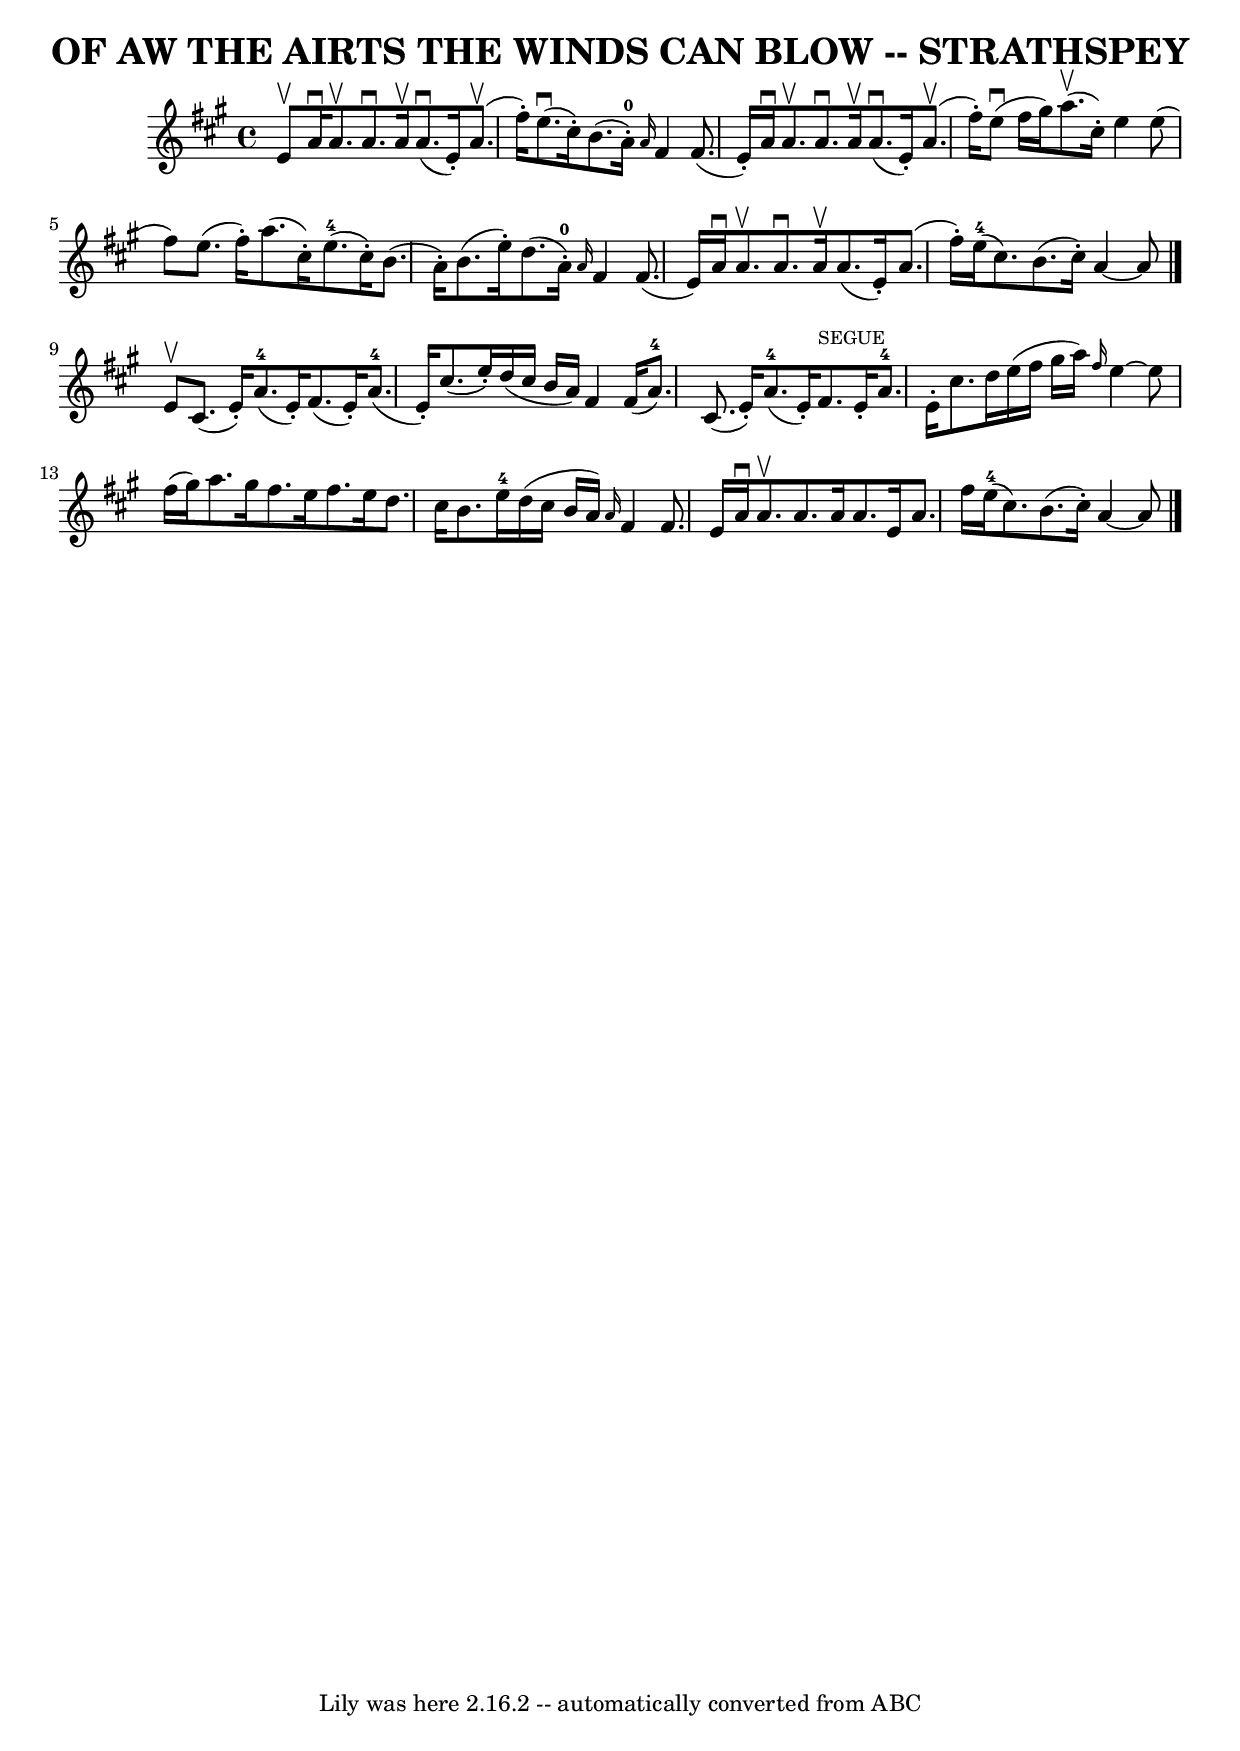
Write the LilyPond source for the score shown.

\version "2.7.40"
\include "Mammoth.ily"
\header {
	%% book = "Ryan's Mammoth Collection of Fiddle Tunes"
	composer = ""
	crossRefNumber = "1"
	footnotes = "\\\\\"4\" fingering on {A}F4 grace notes omitted because several ABC programs complain."
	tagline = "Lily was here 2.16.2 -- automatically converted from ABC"
	title = "OF AW THE AIRTS THE WINDS CAN BLOW -- STRATHSPEY"
}
voicedefault =  {


 \override Staff.TimeSignature #'style = #'C
 \time 4/4 \key a \major e'8^\upbow   |
 a'16^\downbow a'8. 
^\upbow a'8.^\downbow a'16^\upbow a'8. (^\downbow e'16 -.)     
a'8. (^\upbow fis''16 -.)   |
 e''8. (^\downbow cis''16 -.)   
b'8. (a'16-0-.) \grace { a'16  } fis'4 fis'8. (e'16 -.)  
 |
 a'16^\downbow a'8.^\upbow a'8.^\downbow a'16^\upbow     
a'8. (^\downbow e'16 -.) a'8. (^\upbow fis''16 -.)   |
     
e''8 (^\downbow fis''16 gis''16) a''8. (^\upbow cis''16 -.)   
e''4 e''8 (fis''8)   |
 e''8. (fis''16 -.) a''8. (
cis''16 -.) e''8.-4(cis''16 -.) b'8. (a'16 -.)   |
  
 b'8. (e''16 -.) d''8. (a'16-0-.) \grace { a'16  } fis'4    
fis'8. (e'16)   |
 a'16^\downbow a'8.^\upbow a'8. 
^\downbow a'16^\upbow a'8. (e'16 -.) a'8. (fis''16 -.)   
|
 e''16-4(cis''8.) b'8. (cis''16 -.) a'4   ~    
a'8    \bar "|." e'8^\upbow   |
 cis'8. (e'16 -.) a'8. 
-4(e'16 -.) fis'8. (e'16 -.) a'8.-4(e'16 -.)   
|
 cis''8. (e''16 -.) d''16 (cis''16 b'16 a'16)   
fis'4 fis'16 (a'8.-4)   |
 cis'8. (e'16 -.) a'8. 
-4(e'16 -.) fis'8.^\segue e'16 -. a'8.-4 e'16 -.   
|
 cis''8. d''16 e''16 (fis''16 gis''16 a''16) 
\grace { fis''16  } e''4   ~ e''8 fis''16 (gis''16)   |
 
 a''8. gis''16 fis''8. e''16 fis''8. e''16 d''8.    
cis''16    |
 b'8. e''16-4 d''16 (cis''16 b'16 a'16  
-) \grace { a'16  } fis'4 fis'8. e'16    |
 a'16^\downbow 
 a'8.^\upbow a'8. a'16 a'8. e'16 a'8. fis''16    |
    
 e''16-4(cis''8.) b'8. (cis''16 -.) a'4   ~ a'8    
\bar "|."   
}

\score{
    <<

	\context Staff="default"
	{
	    \voicedefault 
	}

    >>
	\layout {
	}
	\midi {}
}
